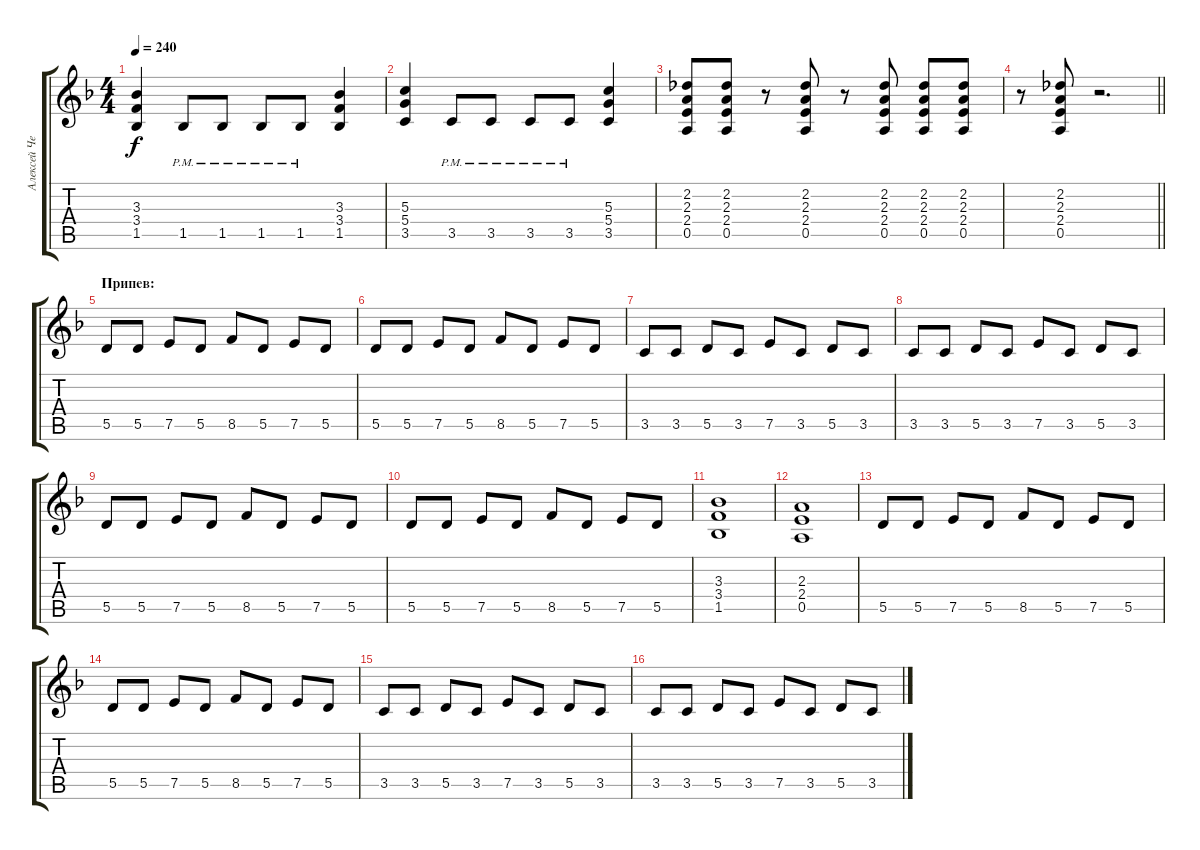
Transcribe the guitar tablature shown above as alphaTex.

\track ("Алексей Чернышёв" "Алексей Че") {instrument distortionguitar}
\staff {score tabs}
\tuning (E4 B3 G3 D3 A2 E2) {hide}
\ts (4 4)
\tempo 240
\clef g2
\ks f
(3.3 3.4 1.5).4{dy f} 1.5{pm}.8 1.5{pm}.8 1.5{pm}.8 1.5{pm}.8 (3.3 3.4 1.5).4 |
(5.3 5.4 3.5).4 3.5{pm}.8 3.5{pm}.8 3.5{pm}.8 3.5{pm}.8 (5.3 5.4 3.5).4 |
(2.2 2.3 2.4 0.5).8 (2.2 2.3 2.4 0.5).8 r.8 (2.2 2.3 2.4 0.5).8 r.8 (2.2 2.3 2.4 0.5).8 (2.2 2.3 2.4 0.5).8 (2.2 2.3 2.4 0.5).8 |
\barLineRight lightlight
r.8 (2.2 2.3 2.4 0.5).8 r.2{d} |
\section ("" "Припев:")
5.5.8 5.5.8 7.5.8 5.5.8 8.5.8 5.5.8 7.5.8 5.5.8 |
5.5.8 5.5.8 7.5.8 5.5.8 8.5.8 5.5.8 7.5.8 5.5.8 |
3.5.8 3.5.8 5.5.8 3.5.8 7.5.8 3.5.8 5.5.8 3.5.8 |
3.5.8 3.5.8 5.5.8 3.5.8 7.5.8 3.5.8 5.5.8 3.5.8 |
5.5.8 5.5.8 7.5.8 5.5.8 8.5.8 5.5.8 7.5.8 5.5.8 |
5.5.8 5.5.8 7.5.8 5.5.8 8.5.8 5.5.8 7.5.8 5.5.8 |
(3.3 3.4 1.5).1 |
(2.3 2.4 0.5).1 |
5.5.8 5.5.8 7.5.8 5.5.8 8.5.8 5.5.8 7.5.8 5.5.8 |
5.5.8 5.5.8 7.5.8 5.5.8 8.5.8 5.5.8 7.5.8 5.5.8 |
3.5.8 3.5.8 5.5.8 3.5.8 7.5.8 3.5.8 5.5.8 3.5.8 |
3.5.8 3.5.8 5.5.8 3.5.8 7.5.8 3.5.8 5.5.8 3.5.8
